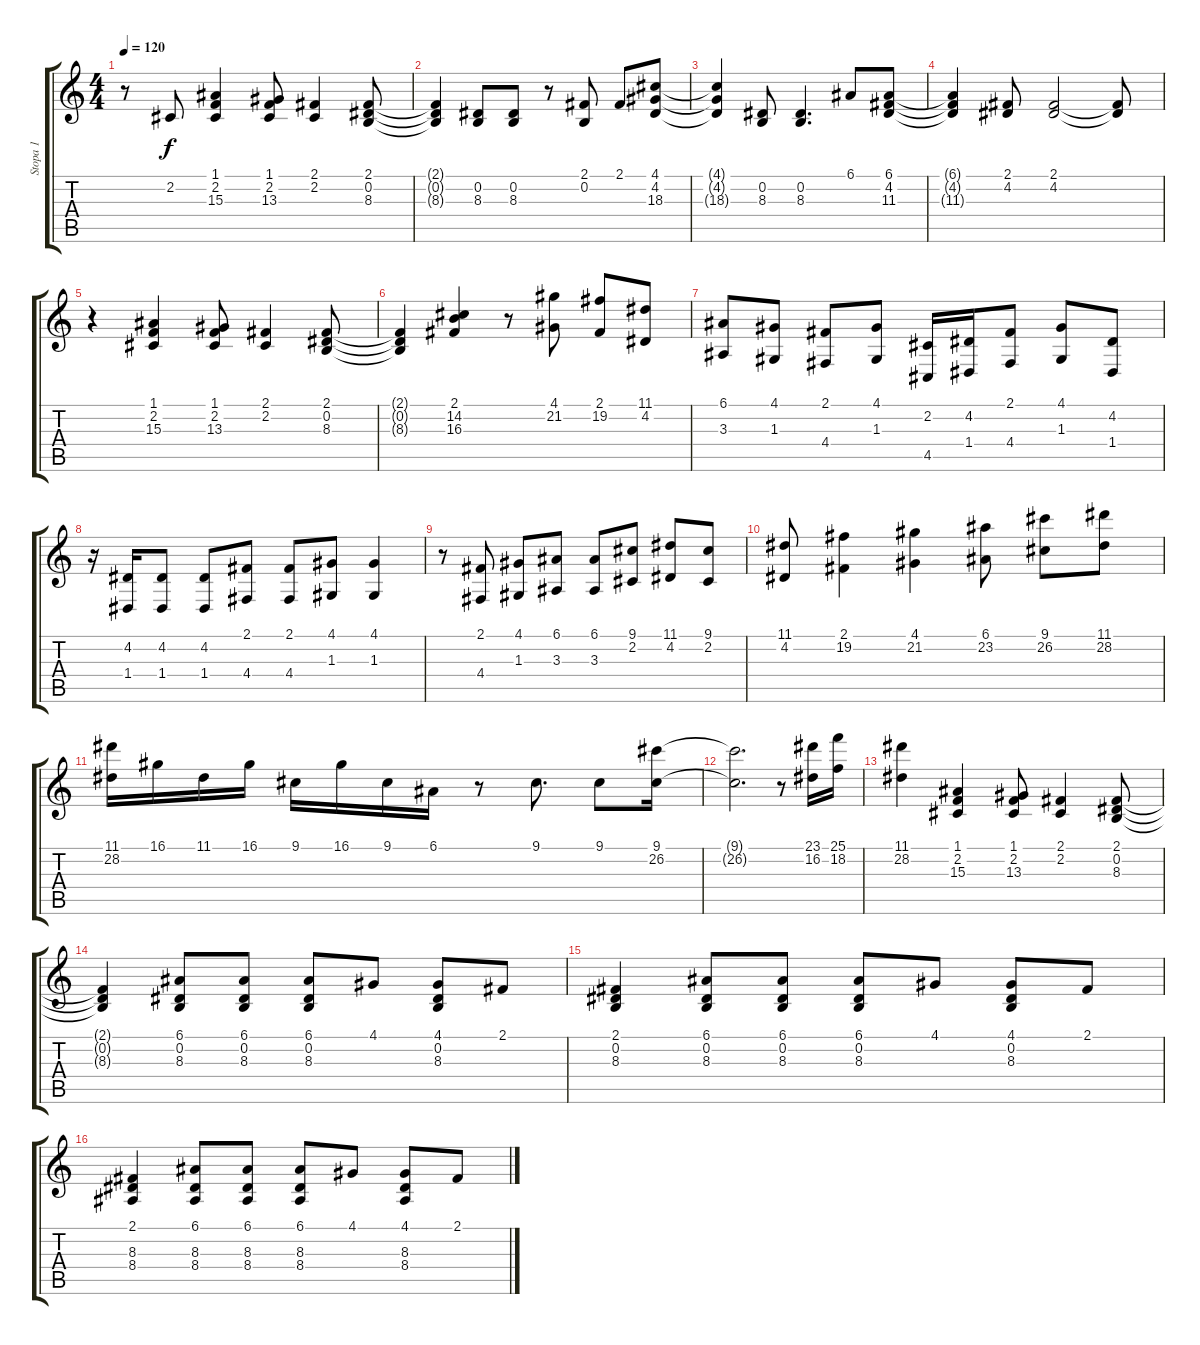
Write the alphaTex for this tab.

\track ("Stopa 1" "Stopa 1") {mute instrument acousticgrandpiano}
\staff {score tabs}
\tuning (E4 B3 G3 D3 A2 E2) {hide}
\ts (4 4)
\tempo 120
\clef g2
\ks c
r.8{dy f} 2.2.8 (1.1 2.2 15.3).4 (1.1 2.2 13.3).8 (2.1 2.2).4 (2.1 0.2 8.3).8 |
(2.1{t} 0.2{t} 8.3{t}).4 (0.2 8.3).8 (0.2 8.3).8 r.8 (2.1 0.2).8 2.1.8 (4.1 4.2 18.3).8 |
(4.1{t} 4.2{t} 18.3{t}).4 (0.2 8.3).8 (0.2 8.3).4{d} 6.1.8 (6.1 4.2 11.3).8 |
(6.1{t} 4.2{t} 11.3{t}).4 (2.1 4.2).8 (2.1 4.2).2 (2.1{t} 4.2{t}).8 |
r.4 (1.1 2.2 15.3).4 (1.1 2.2 13.3).8 (2.1 2.2).4 (2.1 0.2 8.3).8 |
(2.1{t} 0.2{t} 8.3{t}).4 (2.1 14.2 16.3).4 r.8 (4.1 21.2).8 (2.1 19.2).8 (11.1 4.2).8 |
(6.1 3.3).8 (4.1 1.3).8 (2.1 4.4).8 (4.1 1.3).8 (2.2 4.5).16 (4.2 1.4).16 (2.1 4.4).8 (4.1 1.3).8 (4.2 1.4).8 |
r.16 (4.2 1.4).16 (4.2 1.4).8 (4.2 1.4).8 (2.1 4.4).8 (2.1 4.4).8 (4.1 1.3).8 (4.1 1.3).4 |
r.8 (2.1 4.4).8 (4.1 1.3).8 (6.1 3.3).8 (6.1 3.3).8 (9.1 2.2).8 (11.1 4.2).8 (9.1 2.2).8 |
(11.1 4.2).8 (2.1 19.2).4 (4.1 21.2).4 (6.1 23.2).8 (9.1 26.2).8 (11.1 28.2).8 |
(11.1 28.2).16 16.1.16 11.1.16 16.1.16 9.1.16 16.1.16 9.1.16 6.1.16 r.8 9.1.8{d} 9.1.8 (9.1 26.2).16 |
(9.1{t} 26.2{t}).2{d} r.8 (23.1 16.2).16 (25.1 18.2).16 |
(11.1 28.2).4 (1.1 2.2 15.3).4 (1.1 2.2 13.3).8 (2.1 2.2).4 (2.1 0.2 8.3).8 |
(2.1{t} 0.2{t} 8.3{t}).4 (6.1 0.2 8.3).8 (6.1 0.2 8.3).8 (6.1 0.2 8.3).8 4.1.8 (4.1 0.2 8.3).8 2.1.8 |
(2.1 0.2 8.3).4 (6.1 0.2 8.3).8 (6.1 0.2 8.3).8 (6.1 0.2 8.3).8 4.1.8 (4.1 0.2 8.3).8 2.1.8 |
(2.1 8.3 8.4).4 (6.1 8.3 8.4).8 (6.1 8.3 8.4).8 (6.1 8.3 8.4).8 4.1.8 (4.1 8.3 8.4).8 2.1.8
